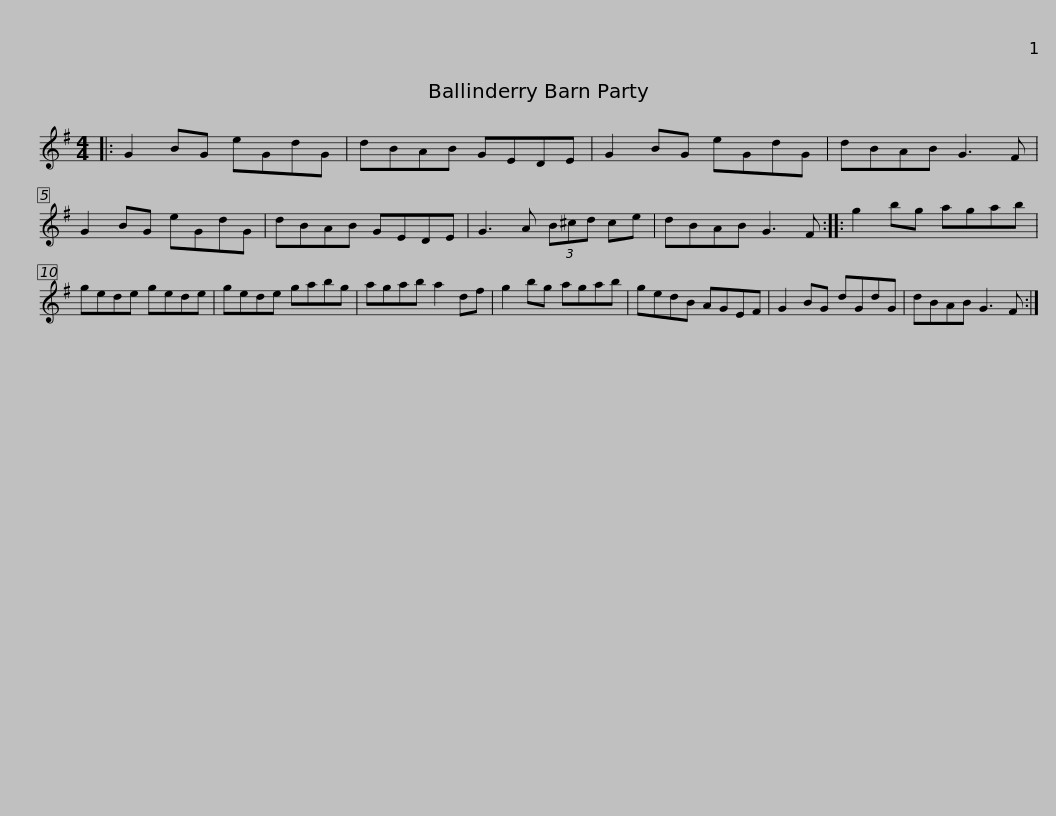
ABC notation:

X:1
L:1/8
M:4/4
I:linebreak $
K:G
V:1 treble
V:1
|: G2 BG eGdG | dBAB GEDE | G2 BG eGdG | dBAB G3 F | G2 BG eGdG | %5
 dBAB GEDE |$ G3 A (3B^cd ce | dBAB G3 F :: g2 bg agab | gede gede | %10
 gede gabg |$ agab a2 df | g2 bg agab | gedB AGEF | G2 BG dGdG | %15
 dBAB G3 F :| %16
